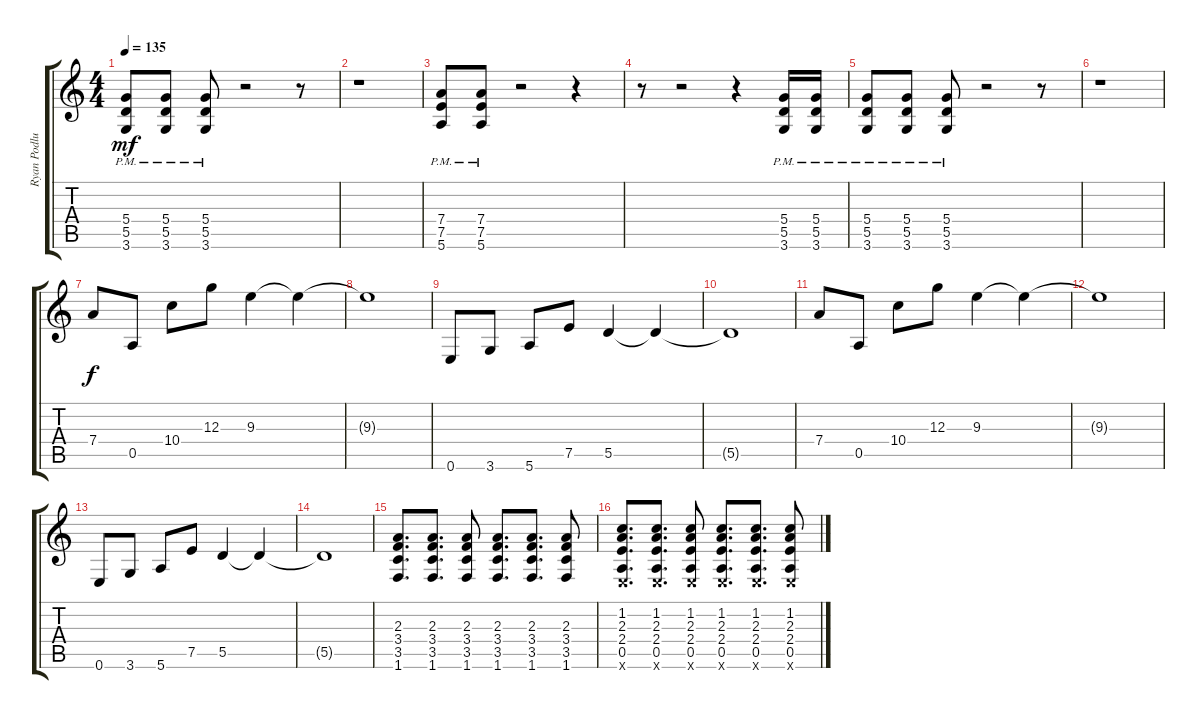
\track ("Ryan Podlubny" "Ryan Podlu") {instrument distortionguitar}
\staff {score tabs}
\tuning (E4 B3 G3 D3 A2 E2) {hide}
\ts (4 4)
\tempo 135
\clef g2
\ks c
(5.4{pm} 5.5{pm} 3.6{pm}).8{dy mf} (5.4{pm} 5.5{pm} 3.6{pm}).8 (5.4{pm} 5.5{pm} 3.6{pm}).8 r.2 r.8 |
r.1 |
(7.4{pm} 7.5{pm} 5.6{pm}).8 (7.4{pm} 7.5{pm} 5.6{pm}).8 r.2 r.4 |
r.8 r.2 r.4 (5.4{pm} 5.5{pm} 3.6{pm}).16 (5.4{pm} 5.5{pm} 3.6{pm}).16 |
(5.4{pm} 5.5{pm} 3.6{pm}).8 (5.4{pm} 5.5{pm} 3.6{pm}).8 (5.4{pm} 5.5{pm} 3.6{pm}).8 r.2 r.8 |
r.1 |
7.4.8{dy f} 0.5.8 10.4.8 12.3.8 9.3.4 9.3{t}.4 |
9.3{t}.1 |
0.6.8 3.6.8 5.6.8 7.5.8 5.5.4 5.5{t}.4 |
5.5{t}.1 |
7.4.8 0.5.8 10.4.8 12.3.8 9.3.4 9.3{t}.4 |
9.3{t}.1 |
0.6.8 3.6.8 5.6.8 7.5.8 5.5.4 5.5{t}.4 |
5.5{t}.1 |
(2.3 3.4 3.5 1.6).8{d} (2.3 3.4 3.5 1.6).8{d} (2.3 3.4 3.5 1.6).8 (2.3 3.4 3.5 1.6).8{d} (2.3 3.4 3.5 1.6).8{d} (2.3 3.4 3.5 1.6).8 |
(1.2 2.3 2.4 0.5 0.6{x}).8{d} (1.2 2.3 2.4 0.5 0.6{x}).8{d} (1.2 2.3 2.4 0.5 0.6{x}).8 (1.2 2.3 2.4 0.5 0.6{x}).8{d} (1.2 2.3 2.4 0.5 0.6{x}).8{d} (1.2 2.3 2.4 0.5 0.6{x}).8
